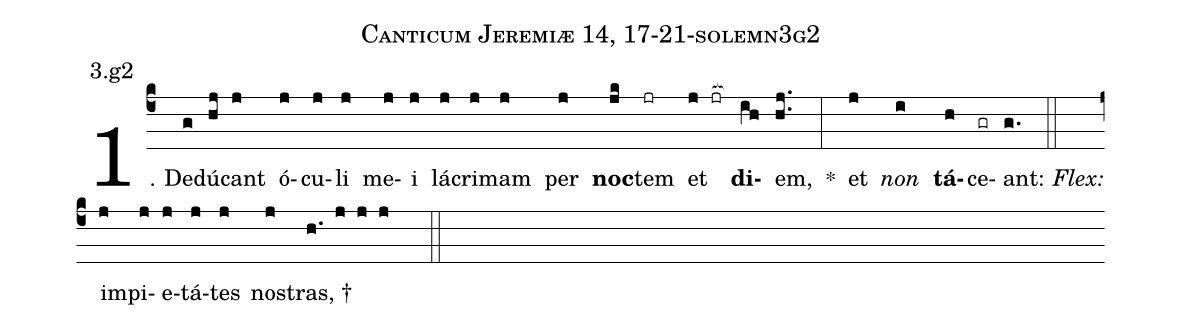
name: Canticum Jeremiæ 14, 17-21-solemn3g2;
annotation: 3.g2;
%%
(c4)1. De(g)dú(hj)cant(j) ó(j)cu(j)li(j) me(j)i(j) lá(j)cri(j)mam(j) per(j) <b>noc</b>(jk)tem(jr) et(j jr[ocb:1{]) <b>di</b>(ih[ocb:0}])em,(hj..) *(:) et(j) <i>non</i>(i) <b>tá</b>(h)ce(gr)ant:(g.) (::)
<i>Flex:</i>()  im(j)pi(j)e(j)tá(j)tes(j) nos(j)tras, †(h. j j j  ::)
